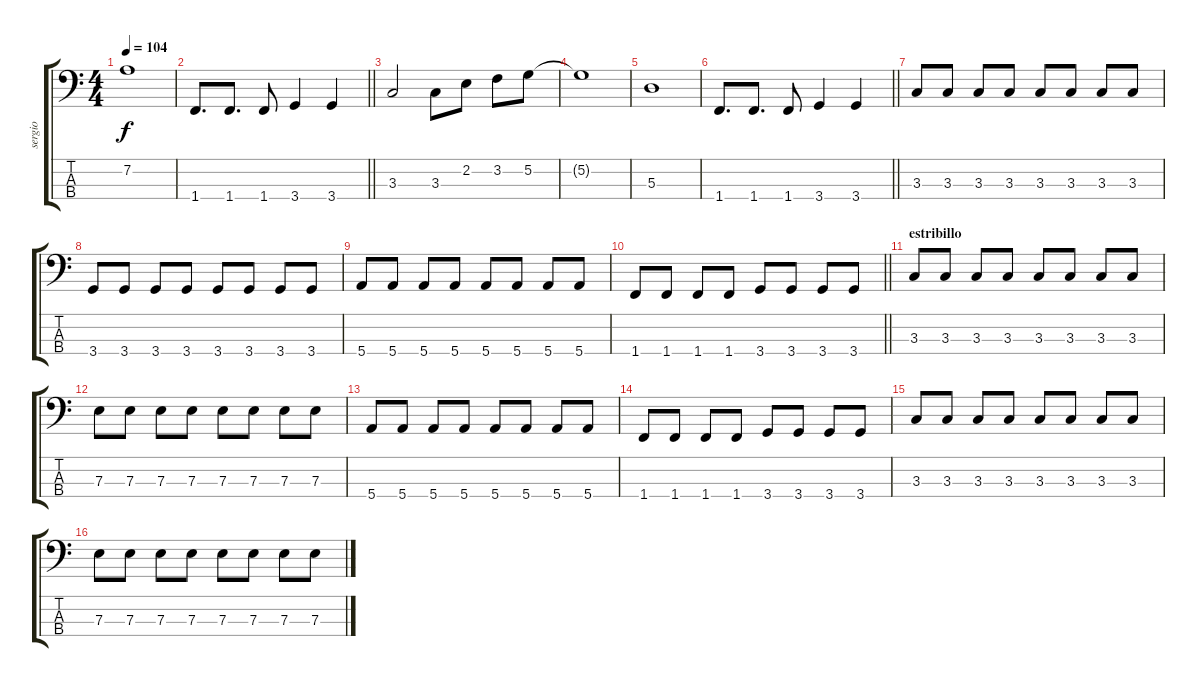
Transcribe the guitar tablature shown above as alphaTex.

\track ("sergio" "sergio") {instrument electricbassfinger}
\staff {score tabs}
\tuning (G2 D2 A1 E1) {hide}
\ts (4 4)
\tempo 104
\clef f4
\ks c
7.2.1{dy f} |
\barLineRight lightlight
1.4.8{d} 1.4.8{d} 1.4.8 3.4.4 3.4.4 |
3.3.2 3.3.8 2.2.8 3.2.8 5.2.8 |
5.2{t}.1 |
5.3.1 |
\barLineRight lightlight
1.4.8{d} 1.4.8{d} 1.4.8 3.4.4 3.4.4 |
3.3.8 3.3.8 3.3.8 3.3.8 3.3.8 3.3.8 3.3.8 3.3.8 |
3.4.8 3.4.8 3.4.8 3.4.8 3.4.8 3.4.8 3.4.8 3.4.8 |
5.4.8 5.4.8 5.4.8 5.4.8 5.4.8 5.4.8 5.4.8 5.4.8 |
\barLineRight lightlight
1.4.8 1.4.8 1.4.8 1.4.8 3.4.8 3.4.8 3.4.8 3.4.8 |
\section ("" "estribillo")
3.3.8 3.3.8 3.3.8 3.3.8 3.3.8 3.3.8 3.3.8 3.3.8 |
7.3.8 7.3.8 7.3.8 7.3.8 7.3.8 7.3.8 7.3.8 7.3.8 |
5.4.8 5.4.8 5.4.8 5.4.8 5.4.8 5.4.8 5.4.8 5.4.8 |
1.4.8 1.4.8 1.4.8 1.4.8 3.4.8 3.4.8 3.4.8 3.4.8 |
3.3.8 3.3.8 3.3.8 3.3.8 3.3.8 3.3.8 3.3.8 3.3.8 |
7.3.8 7.3.8 7.3.8 7.3.8 7.3.8 7.3.8 7.3.8 7.3.8
